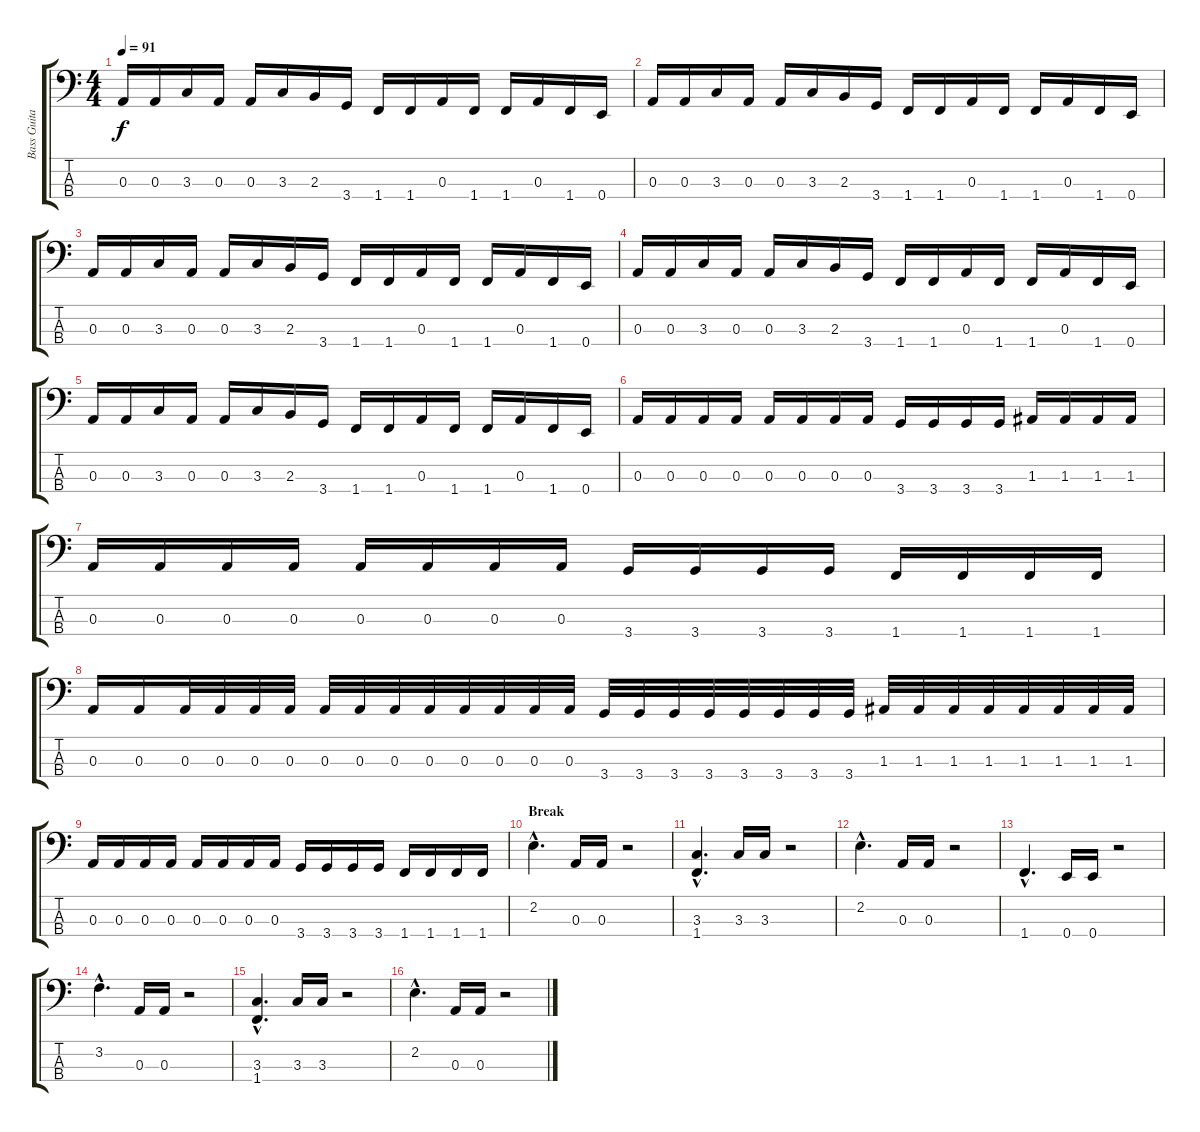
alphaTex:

\track ("Bass Guitar" "Bass Guita") {instrument electricbassfinger}
\staff {score tabs}
\tuning (G2 D2 A1 E1) {hide}
\ts (4 4)
\tempo 91
\clef f4
\ks c
0.3.16{dy f} 0.3.16 3.3.16 0.3.16 0.3.16 3.3.16 2.3.16 3.4.16 1.4.16 1.4.16 0.3.16 1.4.16 1.4.16 0.3.16 1.4.16 0.4.16 |
0.3.16 0.3.16 3.3.16 0.3.16 0.3.16 3.3.16 2.3.16 3.4.16 1.4.16 1.4.16 0.3.16 1.4.16 1.4.16 0.3.16 1.4.16 0.4.16 |
0.3.16 0.3.16 3.3.16 0.3.16 0.3.16 3.3.16 2.3.16 3.4.16 1.4.16 1.4.16 0.3.16 1.4.16 1.4.16 0.3.16 1.4.16 0.4.16 |
0.3.16 0.3.16 3.3.16 0.3.16 0.3.16 3.3.16 2.3.16 3.4.16 1.4.16 1.4.16 0.3.16 1.4.16 1.4.16 0.3.16 1.4.16 0.4.16 |
0.3.16 0.3.16 3.3.16 0.3.16 0.3.16 3.3.16 2.3.16 3.4.16 1.4.16 1.4.16 0.3.16 1.4.16 1.4.16 0.3.16 1.4.16 0.4.16 |
0.3.16 0.3.16 0.3.16 0.3.16 0.3.16 0.3.16 0.3.16 0.3.16 3.4.16 3.4.16 3.4.16 3.4.16 1.3.16 1.3.16 1.3.16 1.3.16 |
0.3.16 0.3.16 0.3.16 0.3.16 0.3.16 0.3.16 0.3.16 0.3.16 3.4.16 3.4.16 3.4.16 3.4.16 1.4.16 1.4.16 1.4.16 1.4.16 |
0.3.16 0.3.16 0.3.32 0.3.32 0.3.32 0.3.32 0.3.32 0.3.32 0.3.32 0.3.32 0.3.32 0.3.32 0.3.32 0.3.32 3.4.32 3.4.32 3.4.32 3.4.32 3.4.32 3.4.32 3.4.32 3.4.32 1.3.32 1.3.32 1.3.32 1.3.32 1.3.32 1.3.32 1.3.32 1.3.32 |
0.3.16 0.3.16 0.3.16 0.3.16 0.3.16 0.3.16 0.3.16 0.3.16 3.4.16 3.4.16 3.4.16 3.4.16 1.4.16 1.4.16 1.4.16 1.4.16 |
\section ("" "Break")
2.2{hac}.4{d} 0.3.16 0.3.16 r.2 |
(3.3{hac} 1.4{hac}).4{d} 3.3.16 3.3.16 r.2 |
2.2{hac}.4{d} 0.3.16 0.3.16 r.2 |
1.4{hac}.4{d} 0.4.16 0.4.16 r.2 |
3.2{hac}.4{d} 0.3.16 0.3.16 r.2 |
(3.3{hac} 1.4{hac}).4{d} 3.3.16 3.3.16 r.2 |
2.2{hac}.4{d} 0.3.16 0.3.16 r.2
